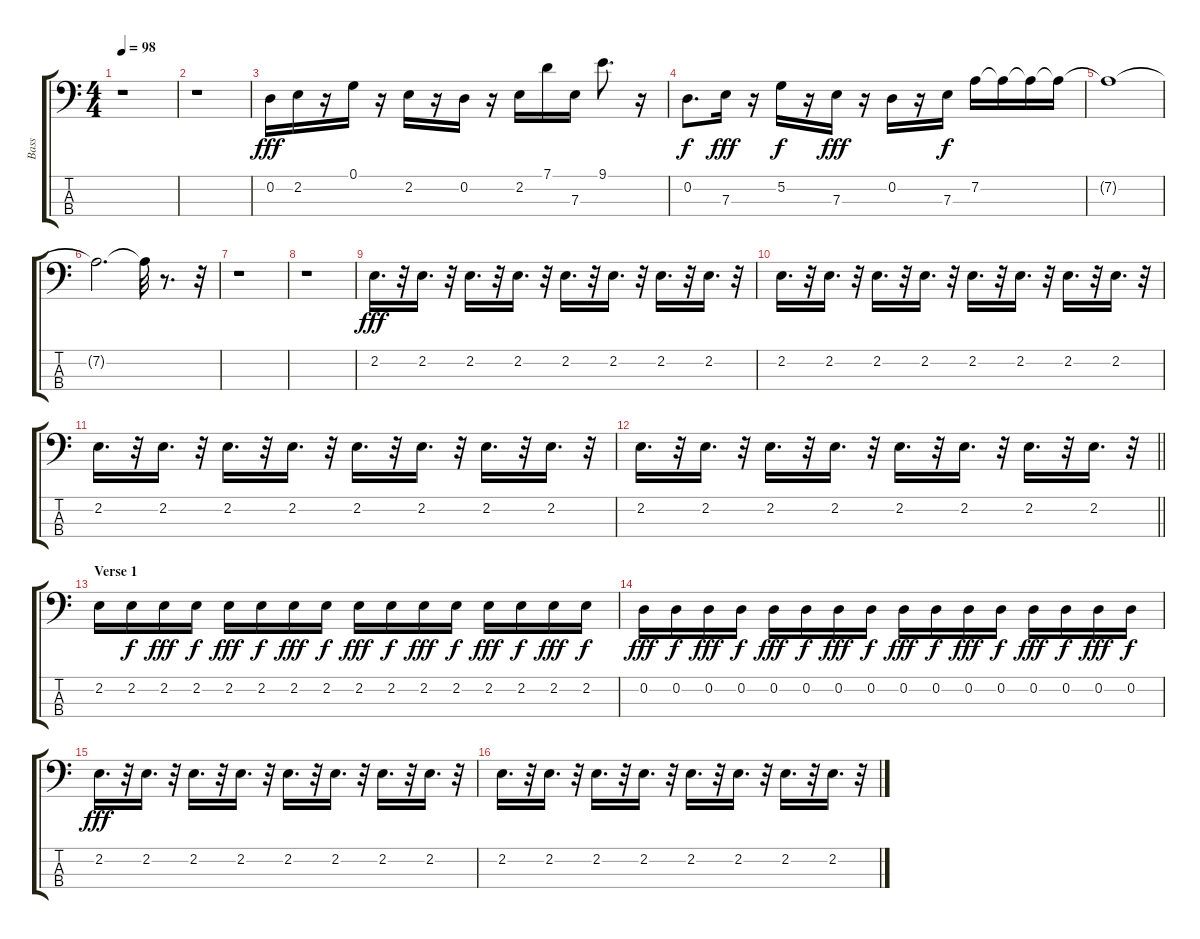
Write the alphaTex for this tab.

\track ("Bass" "Bass") {instrument electricbassfinger}
\staff {score tabs}
\tuning (G2 D2 A1 E1) {hide}
\ts (4 4)
\tempo 98
\clef f4
\ks c
r.1{dy fff instrument electricbassfinger} |
r.1 |
0.2.16 2.2.16 r.16 0.1.16 r.16 2.2.16 r.16 0.2.16 r.16 2.2.16 7.1.16 7.3.16 9.1.8{d} r.16 |
0.2.8{d dy f} 7.3.16{dy fff} r.16 5.2.16{dy f} r.16 7.3.16{dy fff} r.16 0.2.16 r.16 7.3.16{dy f} 7.2.16 7.2{t}.16 7.2{t}.16 7.2{t}.16 |
7.2{t}.1 |
7.2{t}.2{d} 7.2{t}.32 r.8{d} r.32 |
r.1 |
r.1 |
2.2.16{d dy fff} r.32 2.2.16{d} r.32 2.2.16{d} r.32 2.2.16{d} r.32 2.2.16{d} r.32 2.2.16{d} r.32 2.2.16{d} r.32 2.2.16{d} r.32 |
2.2.16{d} r.32 2.2.16{d} r.32 2.2.16{d} r.32 2.2.16{d} r.32 2.2.16{d} r.32 2.2.16{d} r.32 2.2.16{d} r.32 2.2.16{d} r.32 |
2.2.16{d} r.32 2.2.16{d} r.32 2.2.16{d} r.32 2.2.16{d} r.32 2.2.16{d} r.32 2.2.16{d} r.32 2.2.16{d} r.32 2.2.16{d} r.32 |
\barLineRight lightlight
2.2.16{d} r.32 2.2.16{d} r.32 2.2.16{d} r.32 2.2.16{d} r.32 2.2.16{d} r.32 2.2.16{d} r.32 2.2.16{d} r.32 2.2.16{d} r.32 |
\section ("" "Verse 1")
2.2.16 2.2.16{dy f} 2.2.16{dy fff} 2.2.16{dy f} 2.2.16{dy fff} 2.2.16{dy f} 2.2.16{dy fff} 2.2.16{dy f} 2.2.16{dy fff} 2.2.16{dy f} 2.2.16{dy fff} 2.2.16{dy f} 2.2.16{dy fff} 2.2.16{dy f} 2.2.16{dy fff} 2.2.16{dy f} |
0.2.16{dy fff} 0.2.16{dy f} 0.2.16{dy fff} 0.2.16{dy f} 0.2.16{dy fff} 0.2.16{dy f} 0.2.16{dy fff} 0.2.16{dy f} 0.2.16{dy fff} 0.2.16{dy f} 0.2.16{dy fff} 0.2.16{dy f} 0.2.16{dy fff} 0.2.16{dy f} 0.2.16{dy fff} 0.2.16{dy f} |
2.2.16{d dy fff} r.32 2.2.16{d} r.32 2.2.16{d} r.32 2.2.16{d} r.32 2.2.16{d} r.32 2.2.16{d} r.32 2.2.16{d} r.32 2.2.16{d} r.32 |
2.2.16{d} r.32 2.2.16{d} r.32 2.2.16{d} r.32 2.2.16{d} r.32 2.2.16{d} r.32 2.2.16{d} r.32 2.2.16{d} r.32 2.2.16{d} r.32
